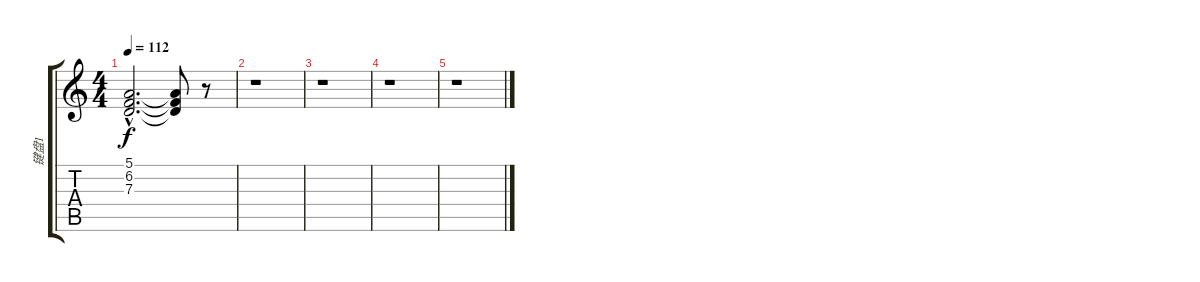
\track ("键盘1" "键盘1") {instrument stringensemble1}
\staff {score tabs}
\tuning (E4 B3 G3 D3 A2 E2) {hide}
\ts (4 4)
\tempo 112
\clef g2
\ks c
(5.1{hac t} 6.2{hac t} 7.3{hac t}).2{d dy f} (5.1{t} 6.2{t} 7.3{t}).8 r.8 |
r.1 |
r.1 |
r.1 |
r.1
